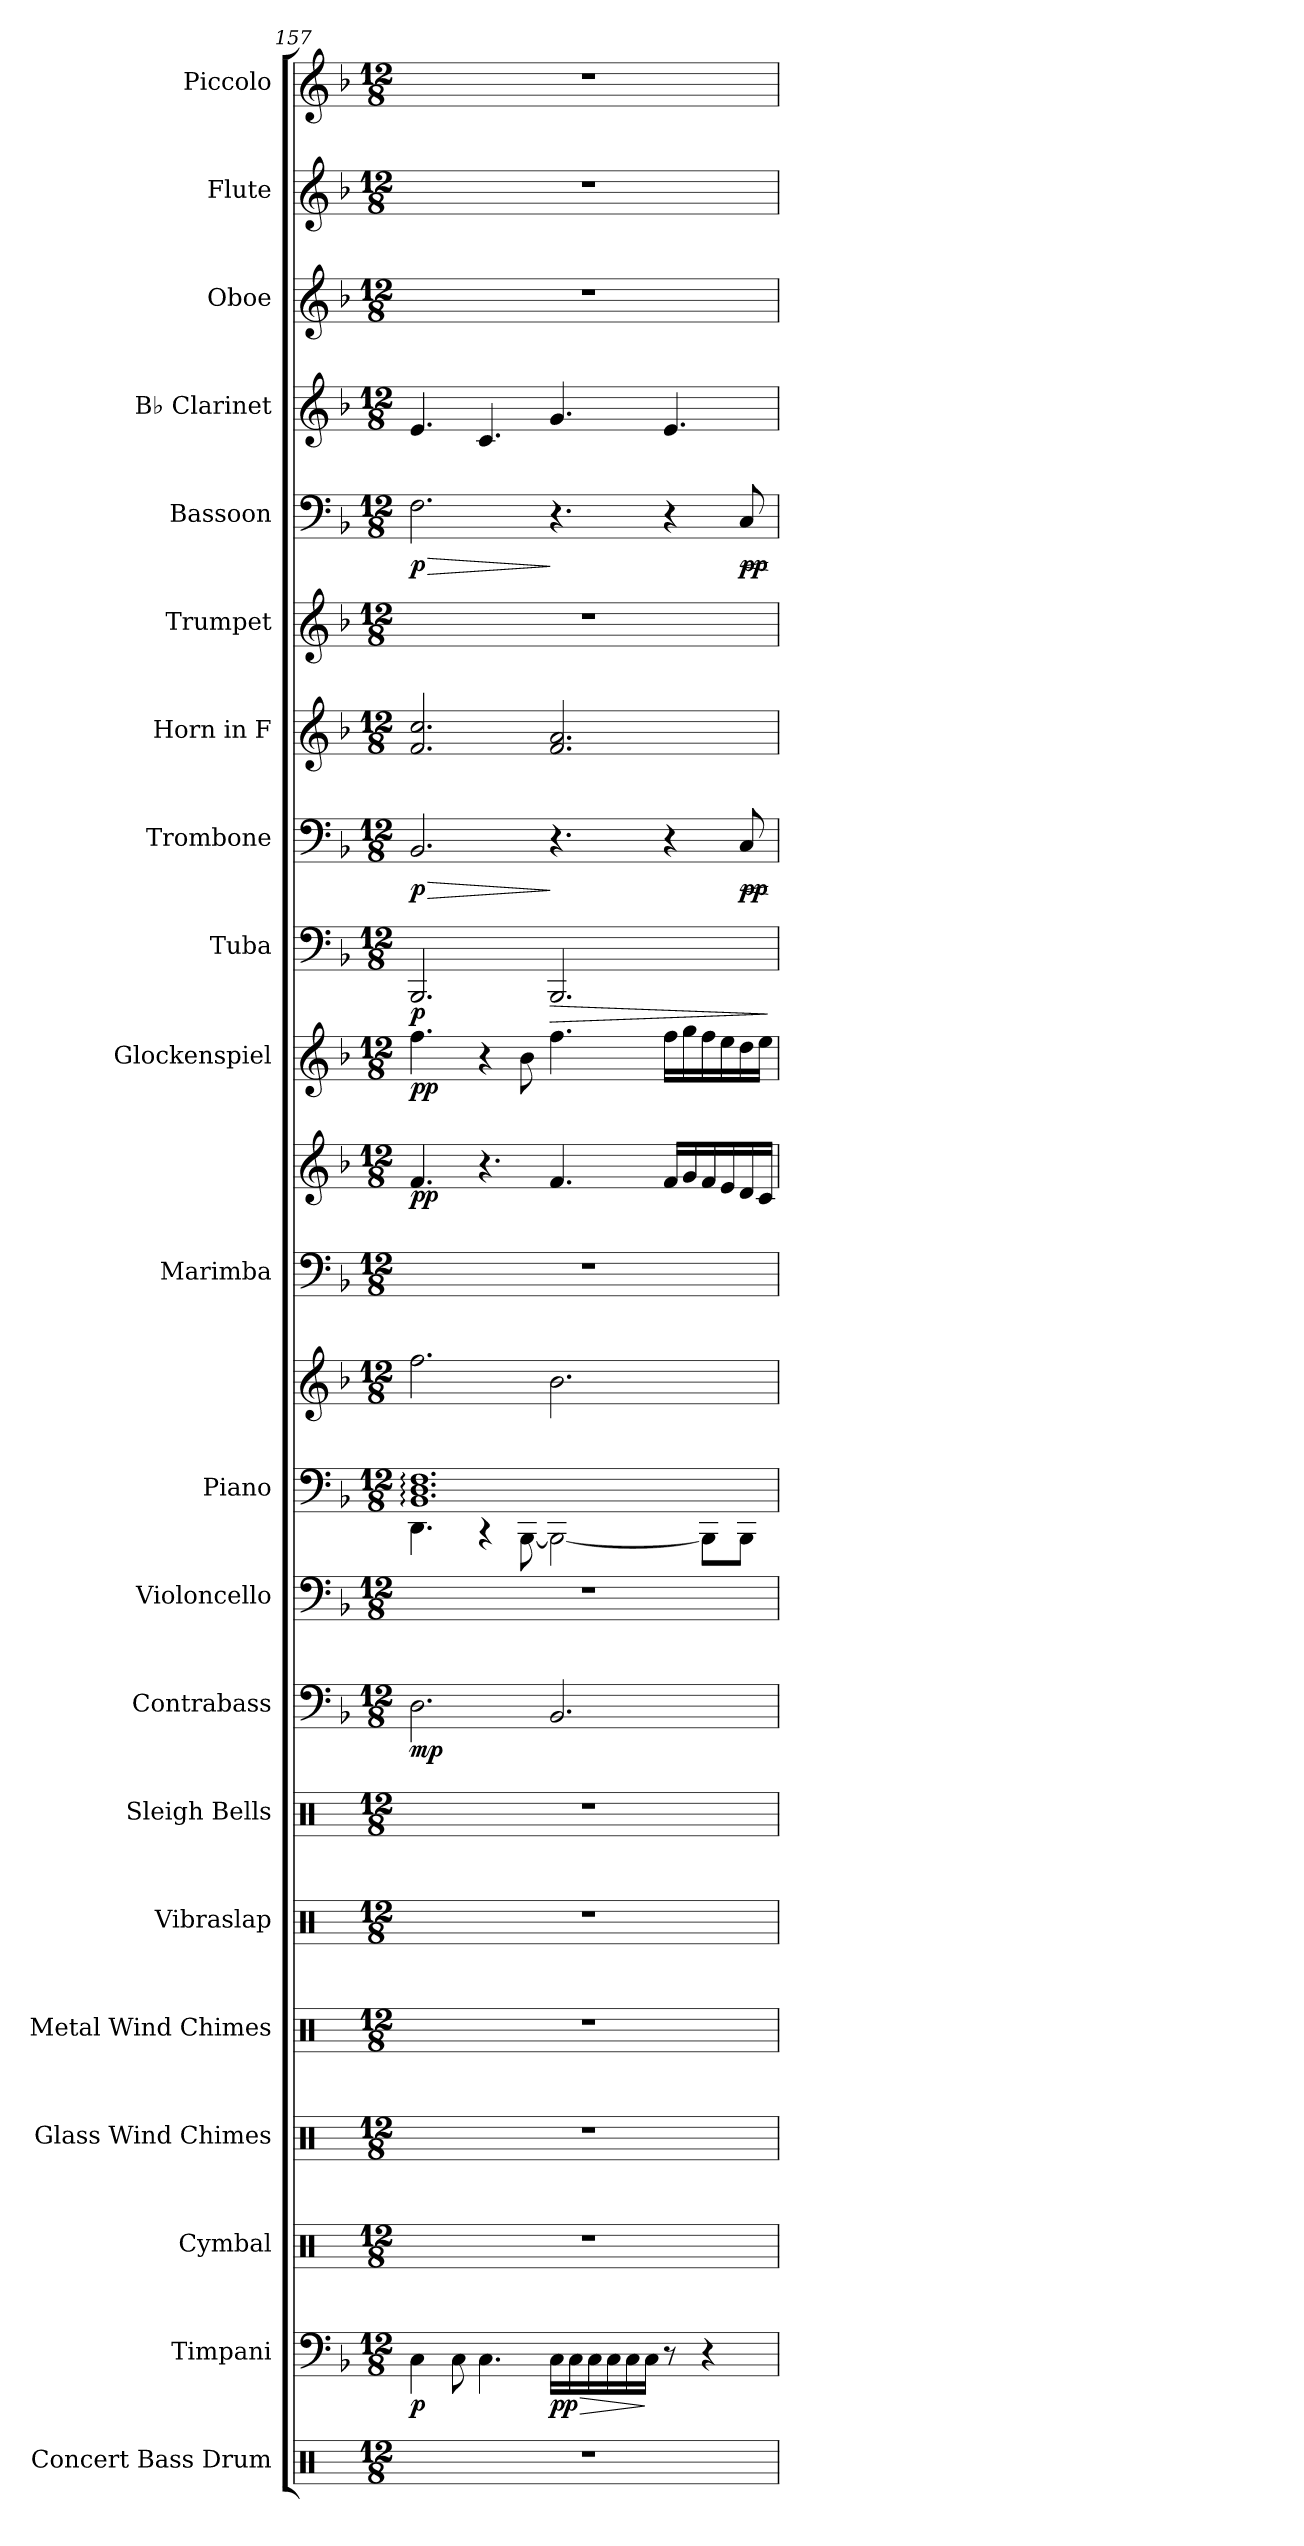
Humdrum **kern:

**kern	**kern	**dynam	**kern	**kern	**dynam	**kern	**kern	**kern	**kern	**dynam	**kern	**kern	**kern	**kern	**kern	**dynam	**kern	**dynam	**kern	**dynam	**kern	**dynam	**kern	**kern	**kern	**dynam	**kern	**kern	**kern	**kern
*part21	*part20	*part20	*part19	*part18	*part18	*part17	*part16	*part15	*part14	*part14	*part13	*part12	*part12	*part11	*part11	*part11	*part10	*part10	*part9	*part9	*part8	*part8	*part7	*part6	*part5	*part5	*part4	*part3	*part2	*part1
*staff23	*staff22	*staff22	*staff21	*staff20	*staff20	*staff19	*staff18	*staff17	*staff16	*staff16	*staff15	*staff14	*staff13	*staff12	*staff11	*staff11/12	*staff10	*staff10	*staff9	*staff9	*staff8	*staff8	*staff7	*staff6	*staff5	*staff5	*staff4	*staff3	*staff2	*staff1
*I"Concert Bass Drum	*I"Timpani	*	*I"Cymbal	*I"Glass Wind Chimes	*	*I"Metal Wind Chimes	*I"Vibraslap	*I"Sleigh Bells	*I"Contrabass	*	*I"Violoncello	*I"Piano	*	*I"Marimba	*	*	*I"Glockenspiel	*	*I"Tuba	*	*I"Trombone	*	*I"Horn in F	*I"Trumpet	*I"Bassoon	*	*I"B♭ Clarinet	*I"Oboe	*I"Flute	*I"Piccolo
*I'Con. BD	*I'Timp.	*	*I'Cym.	*I'Gl. Wn Ch.	*	*I'Met. Wn Ch.	*I'Vibslp.	*I'Sle. Be.	*I'Cb.	*	*I'Vc.	*I'Pno.	*	*I'Mrm.	*	*	*I'Glock.	*	*I'Tba.	*	*I'Tbn.	*	*	*I'Tpt.	*I'Bsn.	*	*I'B♭ Cl.	*I'Ob.	*I'Fl.	*I'Picc.
*clefX	*clefF4	*	*clefX	*clefX	*	*clefX	*clefX	*clefX	*clefF4	*	*clefF4	*clefF4	*clefG2	*clefF4	*clefG2	*	*clefG2	*	*clefF4	*	*clefF4	*	*clefG2	*clefG2	*clefF4	*	*clefG2	*clefG2	*clefG2	*clefG2
*	*	*	*	*	*	*	*	*	*ITrd7c12	*	*	*	*	*	*	*	*ITrd-14c-24	*	*	*	*	*	*ITrd4c7	*ITrd1c2	*	*	*ITrd1c2	*	*	*ITrd-7c-12
*k[]	*k[b-]	*	*k[]	*k[]	*	*k[]	*k[]	*k[]	*k[b-]	*	*k[b-]	*k[b-]	*k[b-]	*k[b-]	*k[b-]	*	*k[b-]	*	*k[b-]	*	*k[b-]	*	*k[b-e-]	*k[b-e-a-]	*k[b-]	*	*k[b-e-a-]	*k[b-]	*k[b-]	*k[b-]
*M12/8	*M12/8	*	*M12/8	*M12/8	*	*M12/8	*M12/8	*M12/8	*M12/8	*	*M12/8	*M12/8	*M12/8	*M12/8	*M12/8	*	*M12/8	*	*M12/8	*	*M12/8	*	*M12/8	*M12/8	*M12/8	*	*M12/8	*M12/8	*M12/8	*M12/8
=157	=157	=157	=157	=157	=157	=157	=157	=157	=157	=157	=157	=157	=157	=157	=157	=157	=157	=157	=157	=157	=157	=157	=157	=157	=157	=157	=157	=157	=157	=157
*	*	*	*	*	*	*	*	*	*	*	*	*^	*	*	*	*	*	*	*	*	*	*	*	*	*	*	*	*	*	*
!	!	!LO:DY:b	!	!	!LO:DY:b	!	!	!	!	!	!	!	!	!	!	!	!	!	!	!	!	!	!LO:HP:b	!	!	!	!LO:HP:b	!	!	!	!
!	!	!	!	!	!LO:DY:n=1:b	!	!	!	!	!LO:DY:b	!	!	!	!	!	!	!LO:DY:b	!	!LO:DY:b	!	!LO:DY:b	!	!LO:DY:n=1:b	!	!	!	!LO:DY:n=1:b	!	!	!	!
1.r	4C\	p	1.r	1.r	p other-dynamics	1.r	1.r	1.r	2.DD\	mp	1.r	1.BB-: 1.D: 1.F:	4.DD\	2.ff\	1.r	4.f/	pp	4.ffff\	pp	2.BBB-/	p	2.BB-/	> p	2.B-/ 2.f/	1.r	2.F\	> p	4.d/	1.r	1.r	1.r
.	8C\	.	.	.	.	.	.	.	.	.	.	.	.	.	.	.	.	.	.	.	.	.	.	.	.	.	.	.	.	.	.
.	4.C\	.	.	.	.	.	.	.	.	.	.	.	4r	.	.	4.r	.	4r	.	.	.	.	.	.	.	.	.	4.B-/	.	.	.
.	.	.	.	.	.	.	.	.	.	.	.	.	[8BBB-\	.	.	.	.	8bbb-\	.	.	.	.	.	.	.	.	.	.	.	.	.
!	!	!LO:HP:b	!	!	!	!	!	!	!	!	!	!	!	!	!	!	!	!	!	!	!LO:HP:b	!	!	!	!	!	!	!	!	!	!
!	!	!LO:DY:n=1:b	!	!	!	!	!	!	!	!	!	!	!	!	!	!	!	!	!	!	!	!	!LO:DY:n=2:b	!	!	!	!	!	!	!	!
!	!	!	!	!	!	!	!	!	!	!	!	!	!	!	!	!	!	!	!	!	!	!	!LO:DY:n=3:b	!	!	!	!LO:DY:n=2:b	!	!	!	!
!	!	!	!	!	!	!	!	!	!	!	!	!	!	!	!	!	!	!	!	!	!	!	!	!	!	!	!LO:DY:n=3:b	!	!	!	!
.	16C\LL	> pp	.	.	.	.	.	.	2.BBB-/	.	.	.	2BBB-\_	2.b-\	.	4.f/	.	4.ffff\	.	2.BBB-/	>	4.r	] p other-dynamics	2.B-/ 2.d/	.	4.r	] p other-dynamics	4.f/	.	.	.
.	16C\	.	.	.	.	.	.	.	.	.	.	.	.	.	.	.	.	.	.	.	.	.	.	.	.	.	.	.	.	.	.
.	16C\	.	.	.	.	.	.	.	.	.	.	.	.	.	.	.	.	.	.	.	.	.	.	.	.	.	.	.	.	.	.
.	16C\	.	.	.	.	.	.	.	.	.	.	.	.	.	.	.	.	.	.	.	.	.	.	.	.	.	.	.	.	.	.
.	16C\	.	.	.	.	.	.	.	.	.	.	.	.	.	.	.	.	.	.	.	.	.	.	.	.	.	.	.	.	.	.
!	!	!LO:DY:n=2:b	!	!	!	!	!	!	!	!	!	!	!	!	!	!	!	!	!	!	!	!	!	!	!	!	!	!	!	!	!
!	!	!LO:DY:n=3:b	!	!	!	!	!	!	!	!	!	!	!	!	!	!	!	!	!	!	!	!	!	!	!	!	!	!	!	!	!
.	16C\JJ	] p other-dynamics	.	.	.	.	.	.	.	.	.	.	.	.	.	.	.	.	.	.	.	.	.	.	.	.	.	.	.	.	.
.	8r	.	.	.	.	.	.	.	.	.	.	.	.	.	.	16f/LL	.	16ffff\LL	.	.	.	4r	.	.	.	4r	.	4.d/	.	.	.
.	.	.	.	.	.	.	.	.	.	.	.	.	.	.	.	16g/	.	16gggg\	.	.	.	.	.	.	.	.	.	.	.	.	.
.	4r	.	.	.	.	.	.	.	.	.	.	.	8BBB-\L]	.	.	16f/	.	16ffff\	.	.	.	.	.	.	.	.	.	.	.	.	.
.	.	.	.	.	.	.	.	.	.	.	.	.	.	.	.	16e/	.	16eeee\	.	.	.	.	.	.	.	.	.	.	.	.	.
!	!	!	!	!	!	!	!	!	!	!	!	!	!	!	!	!	!	!	!	!	!	!	!LO:HP:b	!	!	!	!LO:HP:b	!	!	!	!
!	!	!	!	!	!	!	!	!	!	!	!	!	!	!	!	!	!	!	!	!	!	!	!LO:DY:n=4:b	!	!	!	!LO:DY:n=4:b	!	!	!	!
.	.	.	.	.	.	.	.	.	.	.	.	.	8BBB-\J	.	.	16d/	.	16dddd\	.	.	.	8C/	< pp	.	.	8C/	< pp	.	.	.	.
.	.	.	.	.	.	.	.	.	.	.	.	.	.	.	.	16c/JJ	.	16eeee\JJ	.	.	.	.	.	.	.	.	.	.	.	.	.
*	*	*	*	*	*	*	*	*	*	*	*	*v	*v	*	*	*	*	*	*	*	*	*	*	*	*	*	*	*	*	*	*
.	.	.	.	.	.	.	.	.	.	.	.	.	.	.	.	.	.	.	.	]	.	[	.	.	.	[	.	.	.	.
=	=	=	=	=	=	=	=	=	=	=	=	=	=	=	=	=	=	=	=	=	=	=	=	=	=	=	=	=	=	=
*-	*-	*-	*-	*-	*-	*-	*-	*-	*-	*-	*-	*-	*-	*-	*-	*-	*-	*-	*-	*-	*-	*-	*-	*-	*-	*-	*-	*-	*-	*-
